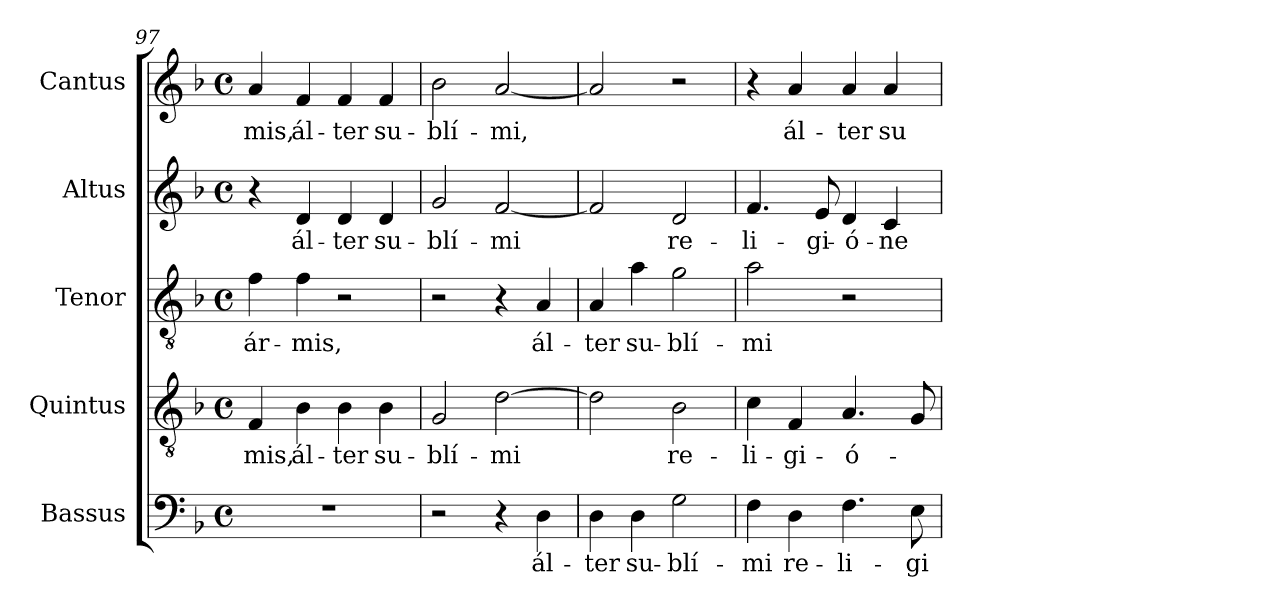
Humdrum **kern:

**kern	**text	**kern	**text	**kern	**text	**kern	**text	**kern	**text
*part5	*part5	*part4	*part4	*part3	*part3	*part2	*part2	*part1	*part1
*staff5	*staff5	*staff4	*staff4	*staff3	*staff3	*staff2	*staff2	*staff1	*staff1
*I"Bassus	*	*I"Quintus	*	*I"Tenor	*	*I"Altus	*	*I"Cantus	*
*I'Bass.	*	*	*	*I'Ten.	*	*I'Alt.	*	*I'Cant.	*
*clefF4	*	*clefGv2	*	*clefGv2	*	*clefG2	*	*clefG2	*
*	*	*ITrd7c12	*	*ITrd7c12	*	*	*	*	*
*k[b-]	*	*k[b-]	*	*k[b-]	*	*k[b-]	*	*k[b-]	*
*F:	*	*F:	*	*F:	*	*F:	*	*F:	*
*M4/4	*	*M4/4	*	*M4/4	*	*M4/4	*	*M4/4	*
*met(c)	*	*met(c)	*	*met(c)	*	*met(c)	*	*met(c)	*
=97	=97	=97	=97	=97	=97	=97	=97	=97	=97
!	!	!	!LO:LY:b:color=#000000	!	!	!	!	!	!
!	!	!	!	!	!LO:LY:b:color=#000000	!	!	!	!
!	!	!	!	!	!	!	!	!	!LO:LY:b:color=#000000
1r	.	4FFi/	-mis,	4Fi\	ár-	4r	.	4ai/	-mis,
!	!	!	!LO:LY:b:color=#000000	!	!	!	!	!	!
!	!	!	!	!	!LO:LY:b:color=#000000	!	!	!	!
!	!	!	!	!	!	!	!LO:LY:b:color=#000000	!	!
!	!	!	!	!	!	!	!	!	!LO:LY:b:color=#000000
.	.	4BB-i\	ál-	4Fi\	-mis,	4di/	ál-	4fi/	ál-
!	!	!	!LO:LY:b:color=#000000	!	!	!	!	!	!
!	!	!	!	!	!	!	!LO:LY:b:color=#000000	!	!
!	!	!	!	!	!	!	!	!	!LO:LY:b:color=#000000
.	.	4BB-i\	-ter	2r	.	4di/	-ter	4fi/	-ter
!	!	!	!LO:LY:b:color=#000000	!	!	!	!	!	!
!	!	!	!	!	!	!	!LO:LY:b:color=#000000	!	!
!	!	!	!	!	!	!	!	!	!LO:LY:b:color=#000000
.	.	4BB-i\	su-	.	.	4di/	su-	4fi/	su-
=98	=98	=98	=98	=98	=98	=98	=98	=98	=98
!	!	!	!LO:LY:b:color=#000000	!	!	!	!	!	!
!	!	!	!	!	!	!	!LO:LY:b:color=#000000	!	!
!	!	!	!	!	!	!	!	!	!LO:LY:b:color=#000000
2r	.	2GGi/	-blí-	2r	.	2gi/	-blí-	2b-i\	-blí-
!	!	!	!LO:LY:b:color=#000000	!	!	!	!	!	!
!	!	!	!	!	!	!	!LO:LY:b:color=#000000	!	!
!	!	!	!	!	!	!	!	!	!LO:LY:b:color=#000000
4r	.	[2Di\	-mi	4r	.	[2fi/	-mi	[2ai/	-mi,
!	!LO:LY:b:color=#000000	!	!	!	!	!	!	!	!
!	!	!	!	!	!LO:LY:b:color=#000000	!	!	!	!
4Di\	ál-	.	.	4AAi/	ál-	.	.	.	.
=99	=99	=99	=99	=99	=99	=99	=99	=99	=99
!	!LO:LY:b:color=#000000	!	!	!	!	!	!	!	!
!	!	!	!	!	!LO:LY:b:color=#000000	!	!	!	!
4Di\	-ter	2Di\]	.	4AAi/	-ter	2fi/]	.	2ai/]	.
!	!LO:LY:b:color=#000000	!	!	!	!	!	!	!	!
!	!	!	!	!	!LO:LY:b:color=#000000	!	!	!	!
4Di\	su-	.	.	4Ai\	su-	.	.	.	.
!	!LO:LY:b:color=#000000	!	!	!	!	!	!	!	!
!	!	!	!LO:LY:b:color=#000000	!	!	!	!	!	!
!	!	!	!	!	!LO:LY:b:color=#000000	!	!	!	!
!	!	!	!	!	!	!	!LO:LY:b:color=#000000	!	!
2Gi\	-blí-	2BB-i\	re-	2Gi\	-blí-	2di/	re-	2r	.
!!LO:PB:g=z
=100	=100	=100	=100	=100	=100	=100	=100	=100	=100
!	!LO:LY:b:color=#000000	!	!	!	!	!	!	!	!
!	!	!	!LO:LY:b:color=#000000	!	!	!	!	!	!
!	!	!	!	!	!LO:LY:b:color=#000000	!	!	!	!
!	!	!	!	!	!	!	!LO:LY:b:color=#000000	!	!
4Fi\	-mi	4Ci\	-li-	2Ai\	-mi	4.fi/	-li-	4r	.
!	!LO:LY:b:color=#000000	!	!	!	!	!	!	!	!
!	!	!	!LO:LY:b:color=#000000	!	!	!	!	!	!
!	!	!	!	!	!	!	!	!	!LO:LY:b:color=#000000
4Di\	re-	4FFi/	-gi-	.	.	.	.	4ai/	ál-
!	!	!	!	!	!	!	!LO:LY:b:color=#000000	!	!
.	.	.	.	.	.	8ei/	-gi-	.	.
!	!LO:LY:b:color=#000000	!	!	!	!	!	!	!	!
!	!	!	!LO:LY:b:color=#000000	!	!	!	!	!	!
!	!	!	!	!	!	!	!LO:LY:b:color=#000000	!	!
!	!	!	!	!	!	!	!	!	!LO:LY:b:color=#000000
4.Fi\	-li-	4.AAi/	-ó-	2r	.	4di/	-ó-	4ai/	-ter
!	!	!	!	!	!	!	!LO:LY:b:color=#000000	!	!
!	!	!	!	!	!	!	!	!	!LO:LY:b:color=#000000
.	.	.	.	.	.	4ci/	-ne	4ai/	su-
!	!LO:LY:b:color=#000000	!	!	!	!	!	!	!	!
8Ei\	-gi-	8GGi/	.	.	.	.	.	.	.
=	=	=	=	=	=	=	=	=	=
*-	*-	*-	*-	*-	*-	*-	*-	*-	*-
